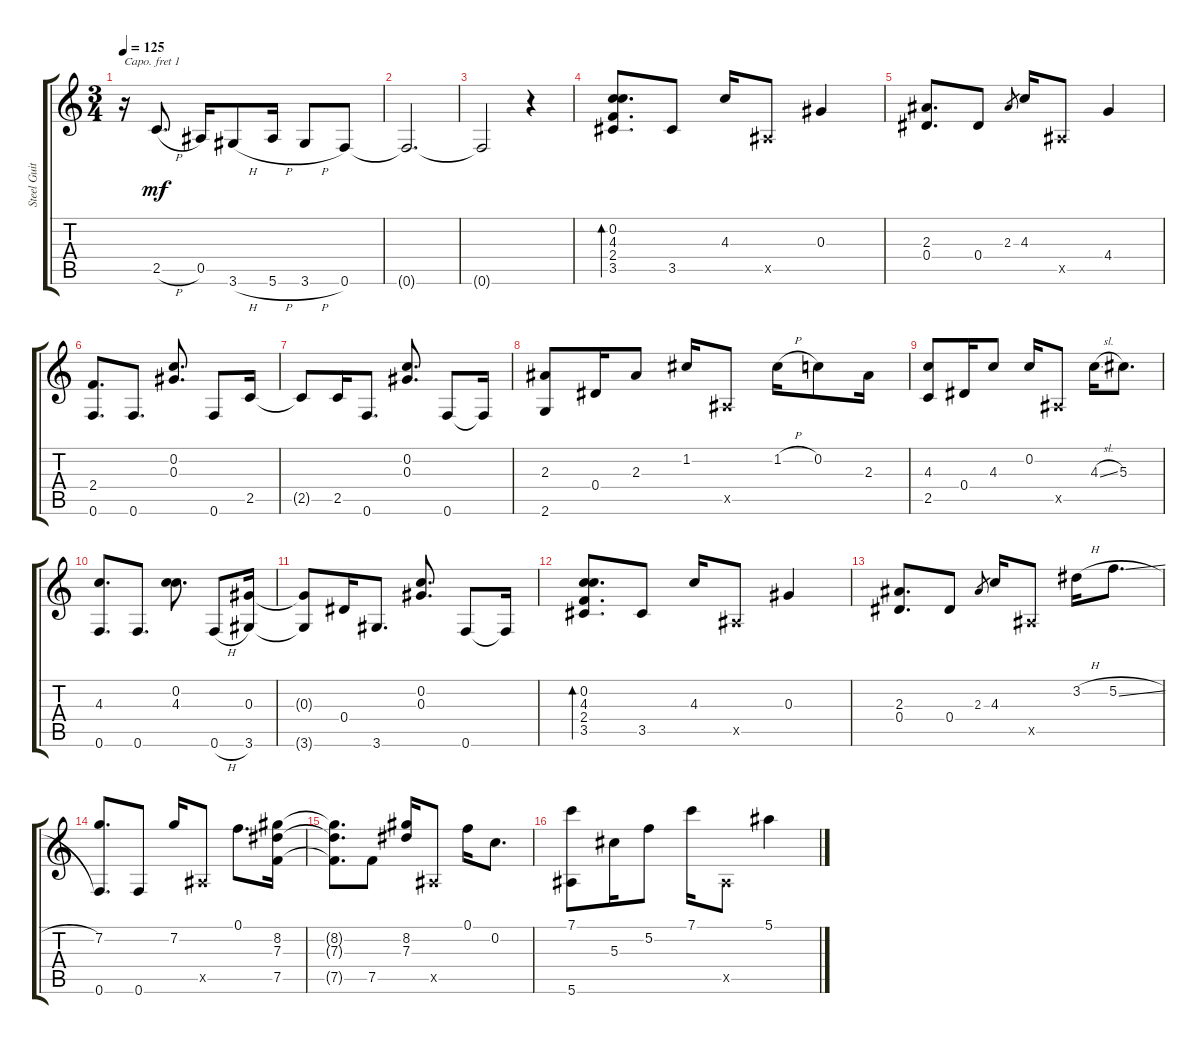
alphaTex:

\track ("Steel Guitar" "Steel Guit") {instrument acousticguitarsteel}
\staff {score tabs}
\capo 1
\tuning (E4 B3 G3 D3 A2 E2) {hide}
\ts (3 4)
\tempo 125
\clef g2
\ks c
r.16{dy mf} 2.5{h}.8{d} 0.5.16 3.6{h}.8 5.6{h}.16 3.6{h}.8 0.6.8 |
0.6{t}.2{d} |
0.6{t}.2 r.4 |
(0.2 4.3 2.4 3.5).8{d bd 120} 3.5.8 4.3.16 0.5{x}.8 0.3.4 |
(2.3 0.4).8{d} 0.4.8 2.3.8{gr} 4.3.16 0.5{x}.8 4.4.4 |
(2.4 0.6).8{d} 0.6.8{d} (0.2 0.3).8{d} 0.6.8 2.5.16 |
2.5{t}.8 2.5.16 0.6.8{d} (0.2 0.3).8{d} 0.6.8 0.6{t}.16 |
(2.3 2.6).8 0.4.16 2.3.8 1.2.16 0.5{x}.8 1.2{h}.16 0.2.8 2.3.16 |
(4.3 2.5).8 0.4.16 4.3.8 0.2.16 0.5{x}.8 4.3{sl}.16 5.3.8{d} |
(4.3 0.6).8{d} 0.6.8{d} (0.2 4.3).8{d} 0.6{h}.8 (0.3 3.6).16 |
(0.3{t} 3.6{t}).8 0.4.16 3.6.8{d} (0.2 0.3).8{d} 0.6.8 0.6{t}.16 |
(0.2 4.3 2.4 3.5).8{d bd 60} 3.5.8 4.3.16 0.5{x}.8 0.3.4 |
(2.3 0.4).8{d} 0.4.8 2.3.8{gr} 4.3.16 0.5{x}.8 3.2{h}.16 5.2{sl}.8{d} |
(7.2 0.6).8{d} 0.6.8 7.2.16 0.5{x}.8 0.1.8{d} (8.2 7.3 7.5).16 |
(8.2{t} 7.3{t} 7.5{t}).8{d} 7.5.8 (8.2 7.3).16 0.5{x}.8 0.1.16 0.2.8{d} |
(7.1 5.6).8 5.3.16 5.2.8 7.1.16 0.5{x}.8 5.1.4
